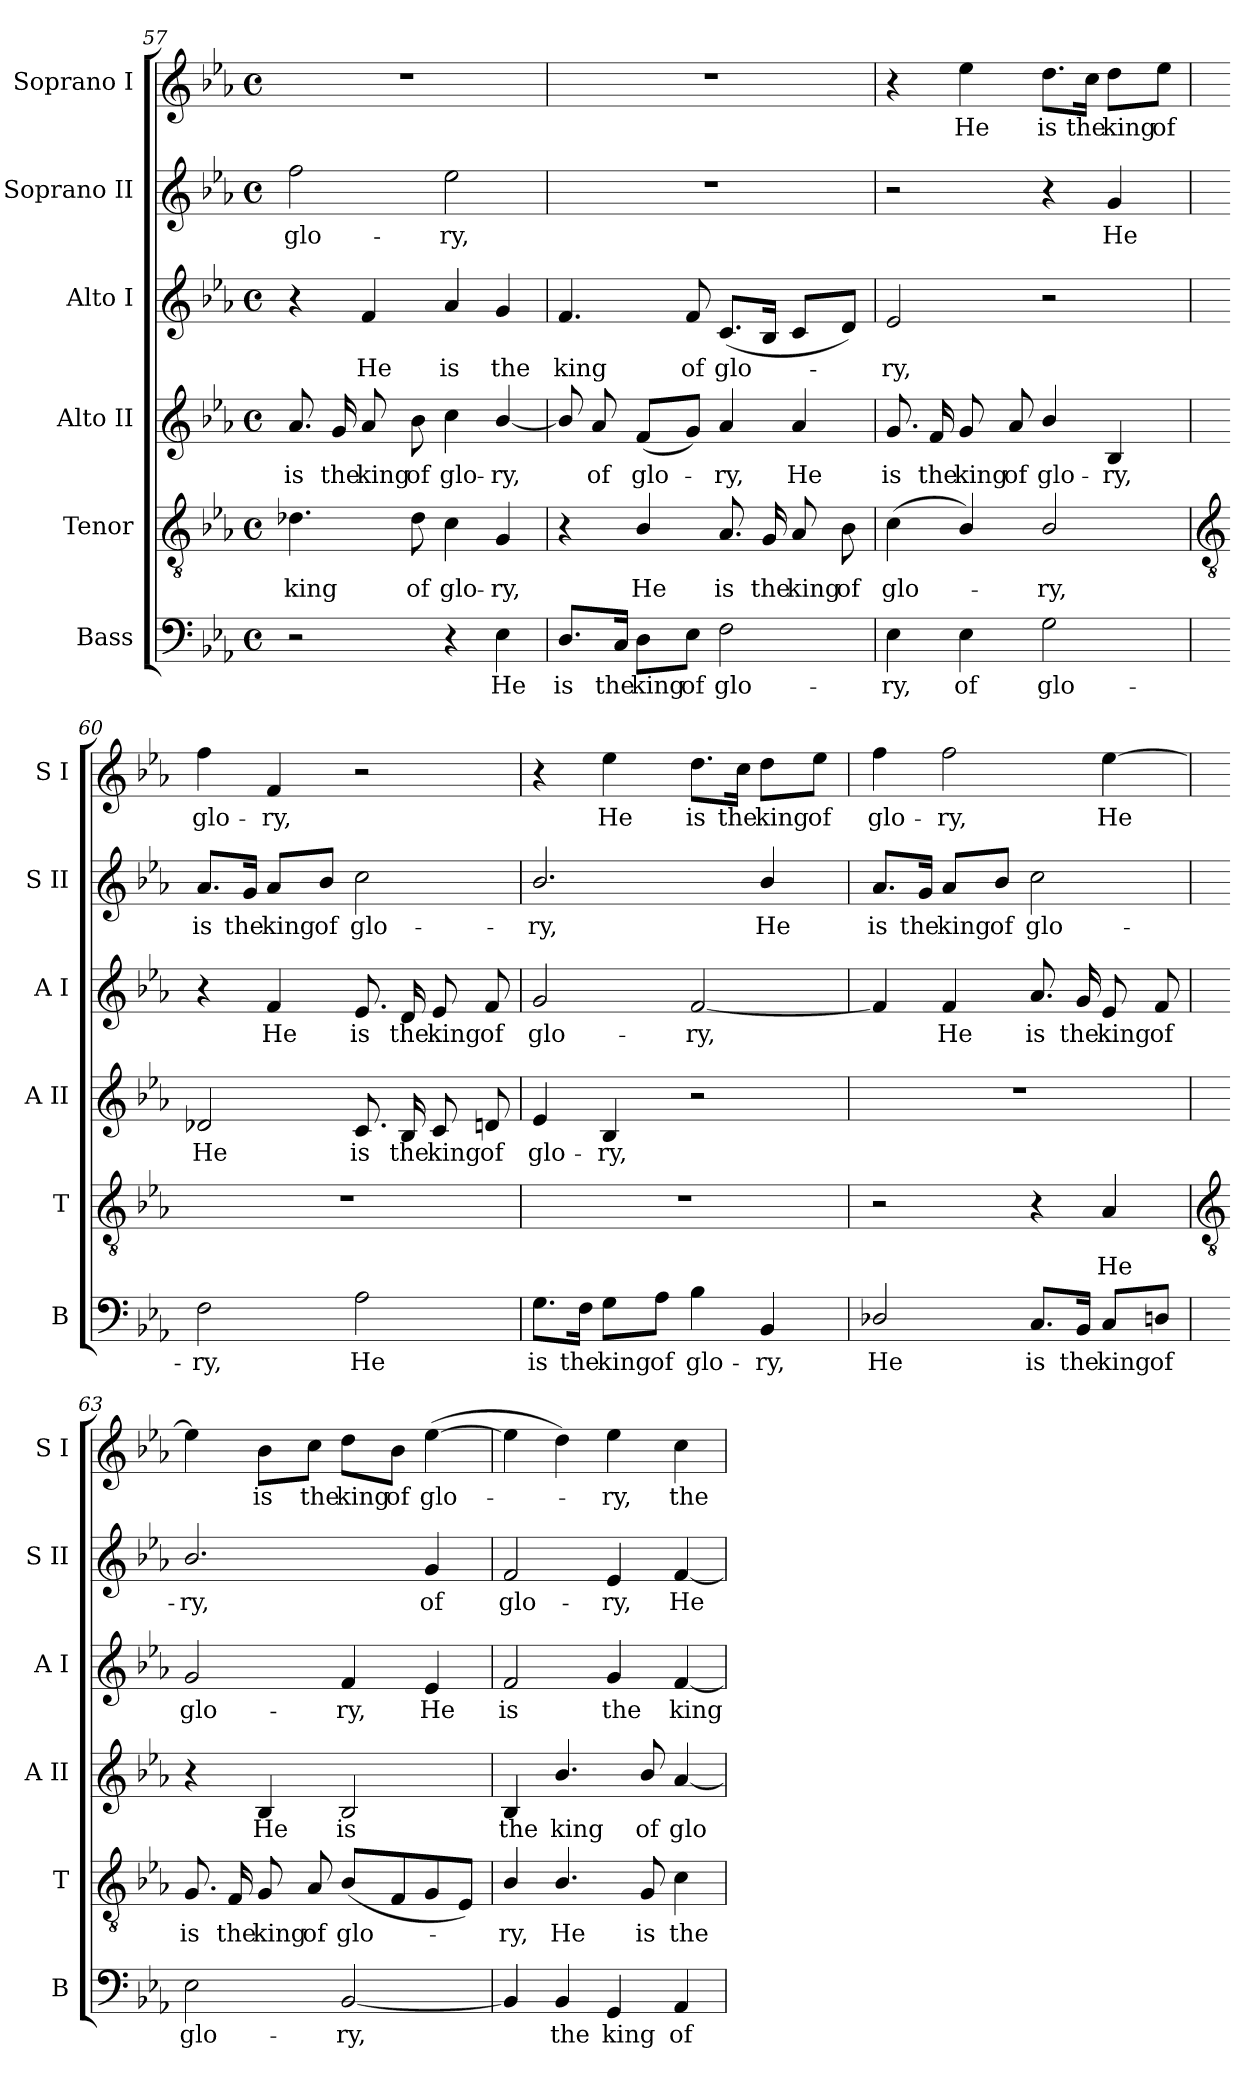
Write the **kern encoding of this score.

**kern	**text	**kern	**text	**kern	**text	**kern	**text	**kern	**text	**kern	**text
*part6	*part6	*part5	*part5	*part4	*part4	*part3	*part3	*part2	*part2	*part1	*part1
*staff6	*staff6	*staff5	*staff5	*staff4	*staff4	*staff3	*staff3	*staff2	*staff2	*staff1	*staff1
*I"Bass	*	*I"Tenor	*	*I"Alto II	*	*I"Alto I	*	*I"Soprano II	*	*I"Soprano I	*
*I'B	*	*I'T	*	*I'A II	*	*I'A I	*	*I'S II	*	*I'S I	*
!!LO:LB:g=z
*clefF4	*	*clefGv2	*	*clefG2	*	*clefG2	*	*clefG2	*	*clefG2	*
*k[b-e-a-]	*	*k[b-e-a-]	*	*k[b-e-a-]	*	*k[b-e-a-]	*	*k[b-e-a-]	*	*k[b-e-a-]	*
*E-:	*	*E-:	*	*E-:	*	*E-:	*	*E-:	*	*E-:	*
*M4/4	*	*M4/4	*	*M4/4	*	*M4/4	*	*M4/4	*	*M4/4	*
*met(c)	*	*met(c)	*	*met(c)	*	*met(c)	*	*met(c)	*	*met(c)	*
=57	=57	=57	=57	=57	=57	=57	=57	=57	=57	=57	=57
!	!	!	!LO:LY:b	!	!LO:LY:b	!	!	!	!LO:LY:b	!	!
2r	.	4.d-X	king	8.a-	is	4r	.	2ff	glo-	1r	.
!	!	!	!	!	!LO:LY:b	!	!	!	!	!	!
.	.	.	.	16g	the	.	.	.	.	.	.
!	!	!	!	!	!LO:LY:b	!	!LO:LY:b	!	!	!	!
.	.	.	.	8a-	king	4f	He	.	.	.	.
!	!	!	!LO:LY:b	!	!LO:LY:b	!	!	!	!	!	!
.	.	8d-	of	8b-	of	.	.	.	.	.	.
!	!	!	!LO:LY:b	!	!LO:LY:b	!	!LO:LY:b	!	!LO:LY:b	!	!
4r	.	4c	glo-	4cc	glo-	4a-	is	2ee-	-ry,	.	.
!	!LO:LY:b	!	!LO:LY:b	!	!LO:LY:b	!	!LO:LY:b	!	!	!	!
4E-	He	4G	-ry,	[4b-/	-ry,	4g	the	.	.	.	.
=58	=58	=58	=58	=58	=58	=58	=58	=58	=58	=58	=58
!	!LO:LY:b	!	!	!	!	!	!LO:LY:b	!	!	!	!
8.D/L	is	4r	.	8b-/]	.	4.f	king	1r	.	1r	.
!	!	!	!	!	!LO:LY:b	!	!	!	!	!	!
.	.	.	.	8a-	of	.	.	.	.	.	.
!	!LO:LY:b	!	!	!	!	!	!	!	!	!	!
16C/Jk	the	.	.	.	.	.	.	.	.	.	.
!	!LO:LY:b	!	!LO:LY:b	!	!LO:LY:b	!	!	!	!	!	!
8D\L	king	4B-/	He	(<8fL	glo-	.	.	.	.	.	.
!	!LO:LY:b	!	!	!	!	!	!LO:LY:b	!	!	!	!
8E-\J	of	.	.	8gJ)	.	8f	of	.	.	.	.
!	!LO:LY:b	!	!LO:LY:b	!	!LO:LY:b	!	!LO:LY:b	!	!	!	!
2F	glo-	8.A-	is	4a-	ry,	(<8.cL	glo-	.	.	.	.
!	!	!	!LO:LY:b	!	!	!	!	!	!	!	!
.	.	16G	the	.	.	16B-J	.	.	.	.	.
!	!	!	!LO:LY:b	!	!LO:LY:b	!	!	!	!	!	!
.	.	8A-	king	4a-	He	8cL	.	.	.	.	.
!	!	!	!LO:LY:b	!	!	!	!	!	!	!	!
.	.	8B-	of	.	.	8dJ)	.	.	.	.	.
=59	=59	=59	=59	=59	=59	=59	=59	=59	=59	=59	=59
!	!LO:LY:b	!	!LO:LY:b	!	!LO:LY:b	!	!LO:LY:b	!	!	!	!
4E-	-ry,	(<4c	glo-	8.g	is	2e-	ry,	2r	.	4r	.
!	!	!	!	!	!LO:LY:b	!	!	!	!	!	!
.	.	.	.	16f	the	.	.	.	.	.	.
!	!LO:LY:b	!	!	!	!LO:LY:b	!	!	!	!	!	!LO:LY:b
4E-	of	4B-/)	.	8g	king	.	.	.	.	4ee-	He
!	!	!	!	!	!LO:LY:b	!	!	!	!	!	!
.	.	.	.	8a-	of	.	.	.	.	.	.
!	!LO:LY:b	!	!LO:LY:b	!	!LO:LY:b	!	!	!	!	!	!LO:LY:b
2G	glo-	2B-/	ry,	4b-/	glo-	2r	.	4r	.	8.dd\L	is
!	!	!	!	!	!	!	!	!	!	!	!LO:LY:b
.	.	.	.	.	.	.	.	.	.	16cc\Jk	the
!	!	!	!	!	!LO:LY:b	!	!	!	!LO:LY:b	!	!LO:LY:b
.	.	.	.	4B-	-ry,	.	.	4g	He	8dd\L	king
!	!	!	!	!	!	!	!	!	!	!	!LO:LY:b
.	.	.	.	.	.	.	.	.	.	8ee-\J	of
!!LO:LB:g=z
=60	=60	=60	=60	=60	=60	=60	=60	=60	=60	=60	=60
*	*	*clefGv2	*	*	*	*	*	*	*	*	*
!	!LO:LY:b	!	!	!	!LO:LY:b	!	!	!	!LO:LY:b	!	!LO:LY:b
2F	-ry,	1r	.	2d-X	He	4r	.	8.a-/L	is	4ff	glo-
!	!	!	!	!	!	!	!	!	!LO:LY:b	!	!
.	.	.	.	.	.	.	.	16g/Jk	the	.	.
!	!	!	!	!	!	!	!LO:LY:b	!	!LO:LY:b	!	!LO:LY:b
.	.	.	.	.	.	4f	He	8a-/L	king	4f	-ry,
!	!	!	!	!	!	!	!	!	!LO:LY:b	!	!
.	.	.	.	.	.	.	.	8b-/J	of	.	.
!	!LO:LY:b	!	!	!	!LO:LY:b	!	!LO:LY:b	!	!LO:LY:b	!	!
2A-	He	.	.	8.c	is	8.e-	is	2cc	glo-	2r	.
!	!	!	!	!	!LO:LY:b	!	!LO:LY:b	!	!	!	!
.	.	.	.	16B-	the	16d	the	.	.	.	.
!	!	!	!	!	!LO:LY:b	!	!LO:LY:b	!	!	!	!
.	.	.	.	8c	king	8e-	king	.	.	.	.
!	!	!	!	!	!LO:LY:b	!	!LO:LY:b	!	!	!	!
.	.	.	.	8dn	of	8f	of	.	.	.	.
=61	=61	=61	=61	=61	=61	=61	=61	=61	=61	=61	=61
!	!LO:LY:b	!	!	!	!LO:LY:b	!	!LO:LY:b	!	!LO:LY:b	!	!
8.G\L	is	1r	.	4e-	glo-	2g	glo-	2.b-/	-ry,	4r	.
!	!LO:LY:b	!	!	!	!	!	!	!	!	!	!
16F\Jk	the	.	.	.	.	.	.	.	.	.	.
!	!LO:LY:b	!	!	!	!LO:LY:b	!	!	!	!	!	!LO:LY:b
8G\L	king	.	.	4B-	-ry,	.	.	.	.	4ee-	He
!	!LO:LY:b	!	!	!	!	!	!	!	!	!	!
8A-\J	of	.	.	.	.	.	.	.	.	.	.
!	!LO:LY:b	!	!	!	!	!	!LO:LY:b	!	!	!	!LO:LY:b
4B-	glo-	.	.	2r	.	[2f	-ry,	.	.	8.dd\L	is
!	!	!	!	!	!	!	!	!	!	!	!LO:LY:b
.	.	.	.	.	.	.	.	.	.	16cc\Jk	the
!	!LO:LY:b	!	!	!	!	!	!	!	!LO:LY:b	!	!LO:LY:b
4BB-	-ry,	.	.	.	.	.	.	4b-/	He	8dd\L	king
!	!	!	!	!	!	!	!	!	!	!	!LO:LY:b
.	.	.	.	.	.	.	.	.	.	8ee-\J	of
=62	=62	=62	=62	=62	=62	=62	=62	=62	=62	=62	=62
!	!LO:LY:b	!	!	!	!	!	!	!	!LO:LY:b	!	!LO:LY:b
2D-X/	He	2r	.	1r	.	4f]	.	8.a-/L	is	4ff	glo-
!	!	!	!	!	!	!	!	!	!LO:LY:b	!	!
.	.	.	.	.	.	.	.	16g/Jk	the	.	.
!	!	!	!	!	!	!	!LO:LY:b	!	!LO:LY:b	!	!LO:LY:b
.	.	.	.	.	.	4f	He	8a-/L	king	2ff	-ry,
!	!	!	!	!	!	!	!	!	!LO:LY:b	!	!
.	.	.	.	.	.	.	.	8b-/J	of	.	.
!	!LO:LY:b	!	!	!	!	!	!LO:LY:b	!	!LO:LY:b	!	!
8.C/L	is	4r	.	.	.	8.a-	is	2cc	glo-	.	.
!	!LO:LY:b	!	!	!	!	!	!LO:LY:b	!	!	!	!
16BB-/Jk	the	.	.	.	.	16g	the	.	.	.	.
!	!LO:LY:b	!	!LO:LY:b	!	!	!	!LO:LY:b	!	!	!	!LO:LY:b
8C/L	king	4A-	He	.	.	8e-	king	.	.	[4ee-	He
!	!LO:LY:b	!	!	!	!	!	!LO:LY:b	!	!	!	!
8Dn/J	of	.	.	.	.	8f	of	.	.	.	.
!!LO:LB:g=z
=63	=63	=63	=63	=63	=63	=63	=63	=63	=63	=63	=63
*	*	*clefGv2	*	*	*	*	*	*	*	*	*
!	!LO:LY:b	!	!LO:LY:b	!	!	!	!LO:LY:b	!	!LO:LY:b	!	!
2E-	glo-	8.G	is	4r	.	2g	glo-	2.b-/	-ry,	4ee-]	.
!	!	!	!LO:LY:b	!	!	!	!	!	!	!	!
.	.	16F	the	.	.	.	.	.	.	.	.
!	!	!	!LO:LY:b	!	!LO:LY:b	!	!	!	!	!	!LO:LY:b
.	.	8G	king	4B-	He	.	.	.	.	8b-\L	is
!	!	!	!LO:LY:b	!	!	!	!	!	!	!	!LO:LY:b
.	.	8A-	of	.	.	.	.	.	.	8cc\J	the
!	!LO:LY:b	!	!LO:LY:b	!	!LO:LY:b	!	!LO:LY:b	!	!	!	!LO:LY:b
[2BB-	-ry,	(<8B-L	glo-	2B-	is	4f	-ry,	.	.	8dd\L	king
!	!	!	!	!	!	!	!	!	!	!	!LO:LY:b
.	.	8F	.	.	.	.	.	.	.	8b-\J	of
!	!	!	!	!	!	!	!LO:LY:b	!	!LO:LY:b	!	!LO:LY:b
.	.	8G	.	.	.	4e-	He	4g	of	(>[4ee-	glo-
.	.	8E-J)	.	.	.	.	.	.	.	.	.
=64	=64	=64	=64	=64	=64	=64	=64	=64	=64	=64	=64
!	!	!	!LO:LY:b	!	!LO:LY:b	!	!LO:LY:b	!	!LO:LY:b	!	!
4BB-]	.	4B-/	ry,	4B-	the	2f	is	2f	glo-	4ee-]	.
!	!LO:LY:b	!	!LO:LY:b	!	!LO:LY:b	!	!	!	!	!	!
4BB-	the	4.B-/	He	4.b-/	king	.	.	.	.	4dd)	.
!	!LO:LY:b	!	!	!	!	!	!LO:LY:b	!	!LO:LY:b	!	!LO:LY:b
4GG	king	.	.	.	.	4g	the	4e-	-ry,	4ee-	ry,
!	!	!	!LO:LY:b	!	!LO:LY:b	!	!	!	!	!	!
.	.	8G	is	8b-/	of	.	.	.	.	.	.
!	!LO:LY:b	!	!LO:LY:b	!	!LO:LY:b	!	!LO:LY:b	!	!LO:LY:b	!	!LO:LY:b
4AA-	of	4c	the	[4a-	glo-	[4f	king	[4f	He	4cc	the
=	=	=	=	=	=	=	=	=	=	=	=
*-	*-	*-	*-	*-	*-	*-	*-	*-	*-	*-	*-
